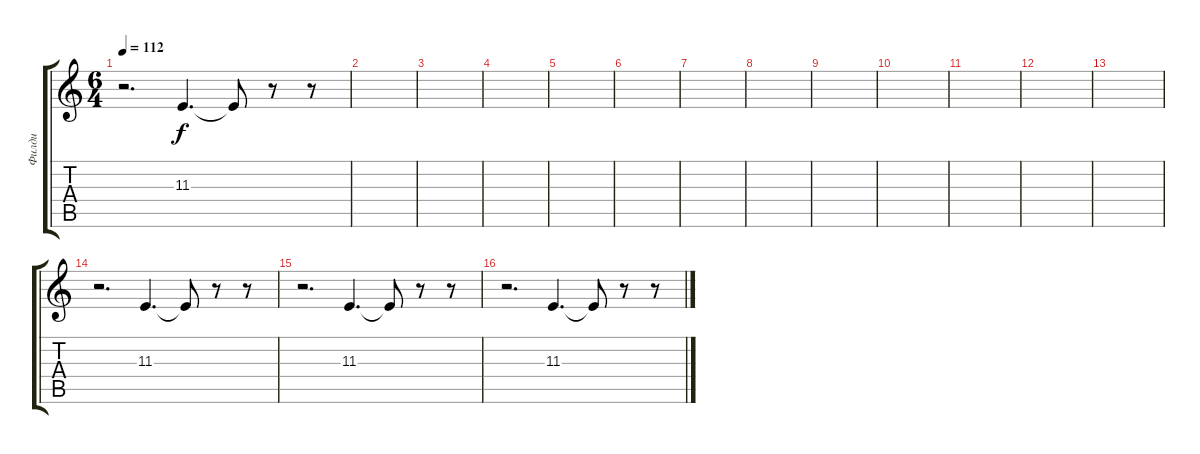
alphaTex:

\track ("Филди" "Филди") {instrument lead8bassandlead}
\staff {score tabs}
\tuning (D4 A3 F3 C3 G2 D2) {hide}
\ts (6 4)
\tempo 112
\clef g2
\ks c
r.2{d dy f volume 0} 11.3.4{d volume 12} 11.3{t}.8 r.8 r.8 |
|
|
|
|
|
|
|
|
|
|
|
|
r.2{d volume 0} 11.3.4{d volume 12} 11.3{t}.8 r.8 r.8 |
r.2{d volume 0} 11.3.4{d volume 12} 11.3{t}.8 r.8 r.8 |
r.2{d volume 0} 11.3.4{d volume 12} 11.3{t}.8 r.8 r.8
